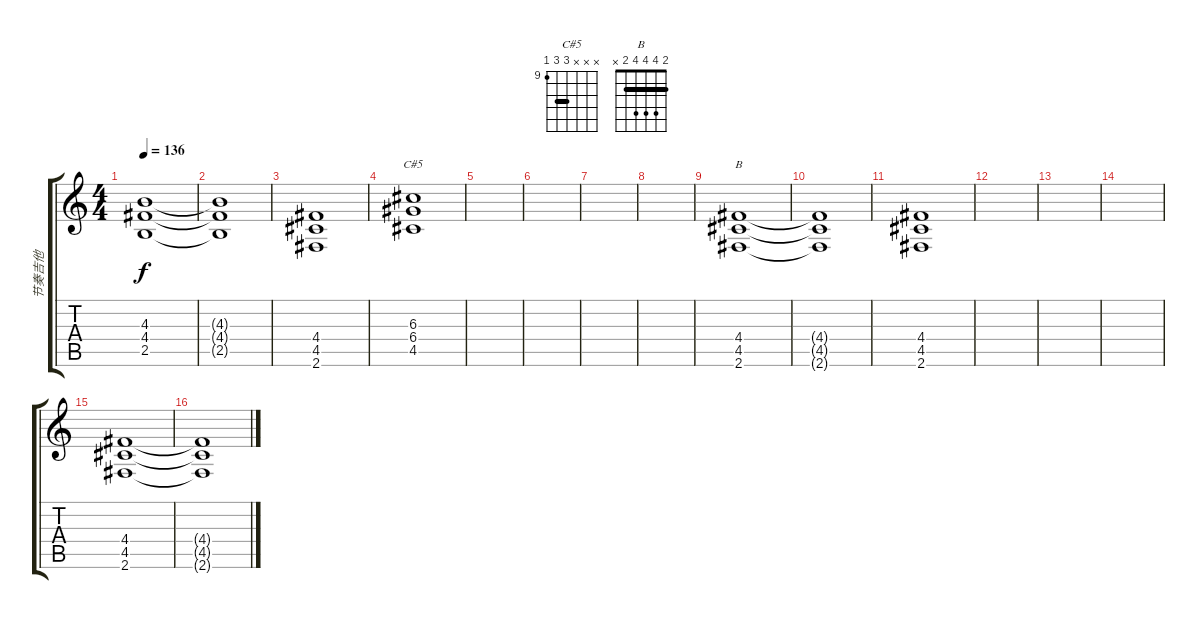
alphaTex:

\track ("节奏吉他" "节奏吉他") {instrument distortionguitar}
\staff {score tabs}
\tuning (E4 B3 G3 D3 A2 E2) {hide}
\chord ("C#5" x x x 11 11 9) {firstfret 9 barre 11}
\chord ("B" 2 4 4 4 2 x) {barre 2}
\ts (4 4)
\tempo 136
\clef g2
\ks c
(4.3 4.4 2.5).1{dy f} |
(4.3{t} 4.4{t} 2.5{t}).1 |
(4.4 4.5 2.6).1 |
(6.3 6.4 4.5).1{ch "C#5"} |
|
|
|
|
(4.4 4.5 2.6).1{ch "B"} |
(4.4{t} 4.5{t} 2.6{t}).1 |
(4.4 4.5 2.6).1 |
|
|
|
(4.4 4.5 2.6).1 |
(4.4{t} 4.5{t} 2.6{t}).1
